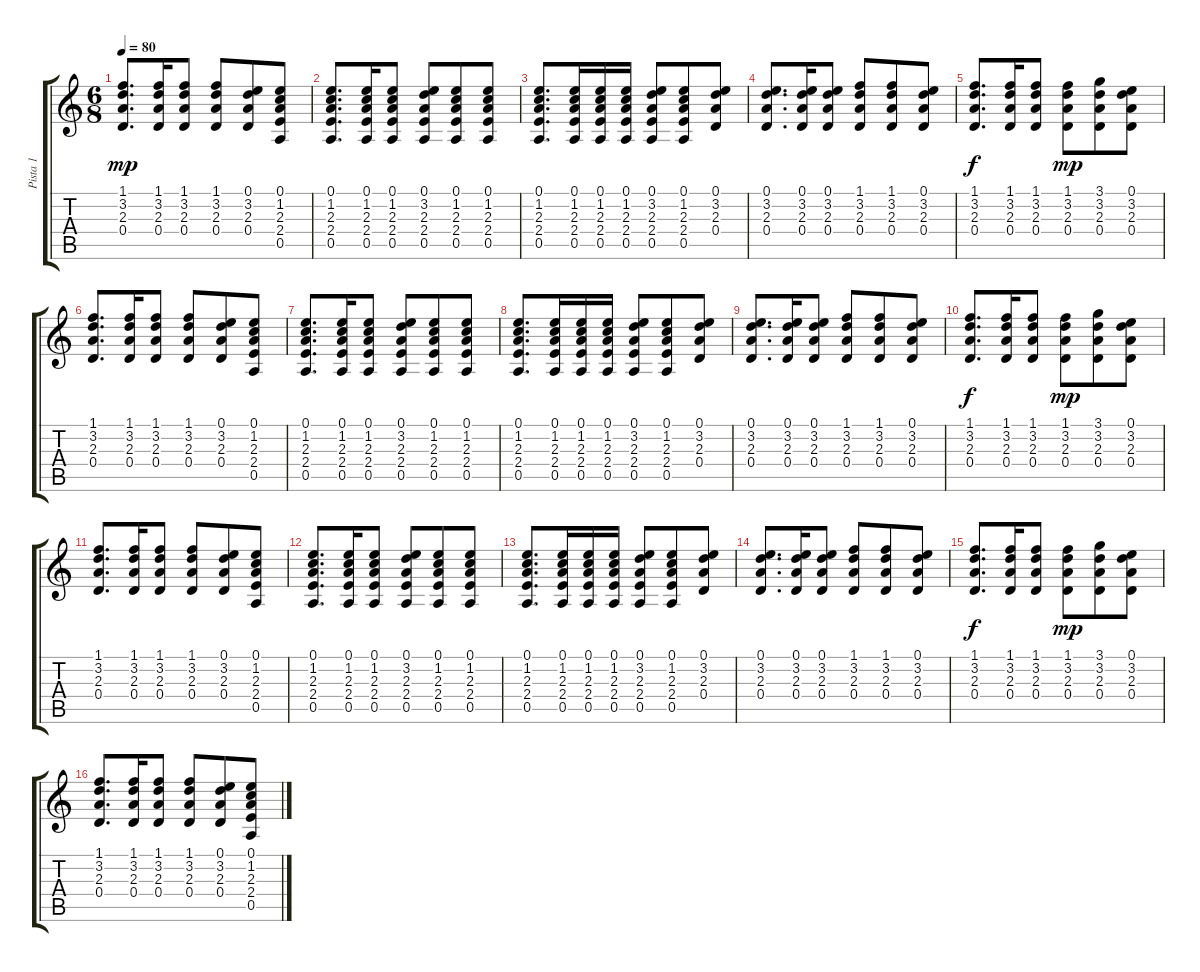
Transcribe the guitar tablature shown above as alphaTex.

\track ("Pista 1" "Pista 1") {instrument acousticguitarnylon}
\staff {score tabs}
\tuning (E4 B3 G3 D3 A2 E2) {hide}
\ts (6 8)
\tempo 80
\clef g2
\ks c
(1.1 3.2 2.3 0.4).8{d dy mp} (1.1 3.2 2.3 0.4).16 (1.1 3.2 2.3 0.4).8 (1.1 3.2 2.3 0.4).8 (0.1 3.2 2.3 0.4).8 (0.1 1.2 2.3 2.4 0.5).8 |
(0.1 1.2 2.3 2.4 0.5).8{d} (0.1 1.2 2.3 2.4 0.5).16 (0.1 1.2 2.3 2.4 0.5).8 (0.1 3.2 2.3 2.4 0.5).8 (0.1 1.2 2.3 2.4 0.5).8 (0.1 1.2 2.3 2.4 0.5).8 |
(0.1 1.2 2.3 2.4 0.5).8{d} (0.1 1.2 2.3 2.4 0.5).16 (0.1 1.2 2.3 2.4 0.5).16 (0.1 1.2 2.3 2.4 0.5).16 (0.1 3.2 2.3 2.4 0.5).8 (0.1 1.2 2.3 2.4 0.5).8 (0.1 3.2 2.3 0.4).8 |
(0.1 3.2 2.3 0.4).8{d} (0.1 3.2 2.3 0.4).16 (0.1 3.2 2.3 0.4).8 (1.1 3.2 2.3 0.4).8 (1.1 3.2 2.3 0.4).8 (0.1 3.2 2.3 0.4).8 |
(1.1 3.2 2.3 0.4).8{d dy f} (1.1 3.2 2.3 0.4).16 (1.1 3.2 2.3 0.4).8 (1.1 3.2 2.3 0.4).8{dy mp} (3.1 3.2 2.3 0.4).8 (0.1 3.2 2.3 0.4).8 |
(1.1 3.2 2.3 0.4).8{d} (1.1 3.2 2.3 0.4).16 (1.1 3.2 2.3 0.4).8 (1.1 3.2 2.3 0.4).8 (0.1 3.2 2.3 0.4).8 (0.1 1.2 2.3 2.4 0.5).8 |
(0.1 1.2 2.3 2.4 0.5).8{d} (0.1 1.2 2.3 2.4 0.5).16 (0.1 1.2 2.3 2.4 0.5).8 (0.1 3.2 2.3 2.4 0.5).8 (0.1 1.2 2.3 2.4 0.5).8 (0.1 1.2 2.3 2.4 0.5).8 |
(0.1 1.2 2.3 2.4 0.5).8{d} (0.1 1.2 2.3 2.4 0.5).16 (0.1 1.2 2.3 2.4 0.5).16 (0.1 1.2 2.3 2.4 0.5).16 (0.1 3.2 2.3 2.4 0.5).8 (0.1 1.2 2.3 2.4 0.5).8 (0.1 3.2 2.3 0.4).8 |
(0.1 3.2 2.3 0.4).8{d} (0.1 3.2 2.3 0.4).16 (0.1 3.2 2.3 0.4).8 (1.1 3.2 2.3 0.4).8 (1.1 3.2 2.3 0.4).8 (0.1 3.2 2.3 0.4).8 |
(1.1 3.2 2.3 0.4).8{d dy f} (1.1 3.2 2.3 0.4).16 (1.1 3.2 2.3 0.4).8 (1.1 3.2 2.3 0.4).8{dy mp} (3.1 3.2 2.3 0.4).8 (0.1 3.2 2.3 0.4).8 |
(1.1 3.2 2.3 0.4).8{d} (1.1 3.2 2.3 0.4).16 (1.1 3.2 2.3 0.4).8 (1.1 3.2 2.3 0.4).8 (0.1 3.2 2.3 0.4).8 (0.1 1.2 2.3 2.4 0.5).8 |
(0.1 1.2 2.3 2.4 0.5).8{d} (0.1 1.2 2.3 2.4 0.5).16 (0.1 1.2 2.3 2.4 0.5).8 (0.1 3.2 2.3 2.4 0.5).8 (0.1 1.2 2.3 2.4 0.5).8 (0.1 1.2 2.3 2.4 0.5).8 |
(0.1 1.2 2.3 2.4 0.5).8{d} (0.1 1.2 2.3 2.4 0.5).16 (0.1 1.2 2.3 2.4 0.5).16 (0.1 1.2 2.3 2.4 0.5).16 (0.1 3.2 2.3 2.4 0.5).8 (0.1 1.2 2.3 2.4 0.5).8 (0.1 3.2 2.3 0.4).8 |
(0.1 3.2 2.3 0.4).8{d} (0.1 3.2 2.3 0.4).16 (0.1 3.2 2.3 0.4).8 (1.1 3.2 2.3 0.4).8 (1.1 3.2 2.3 0.4).8 (0.1 3.2 2.3 0.4).8 |
(1.1 3.2 2.3 0.4).8{d dy f} (1.1 3.2 2.3 0.4).16 (1.1 3.2 2.3 0.4).8 (1.1 3.2 2.3 0.4).8{dy mp} (3.1 3.2 2.3 0.4).8 (0.1 3.2 2.3 0.4).8 |
(1.1 3.2 2.3 0.4).8{d} (1.1 3.2 2.3 0.4).16 (1.1 3.2 2.3 0.4).8 (1.1 3.2 2.3 0.4).8 (0.1 3.2 2.3 0.4).8 (0.1 1.2 2.3 2.4 0.5).8
